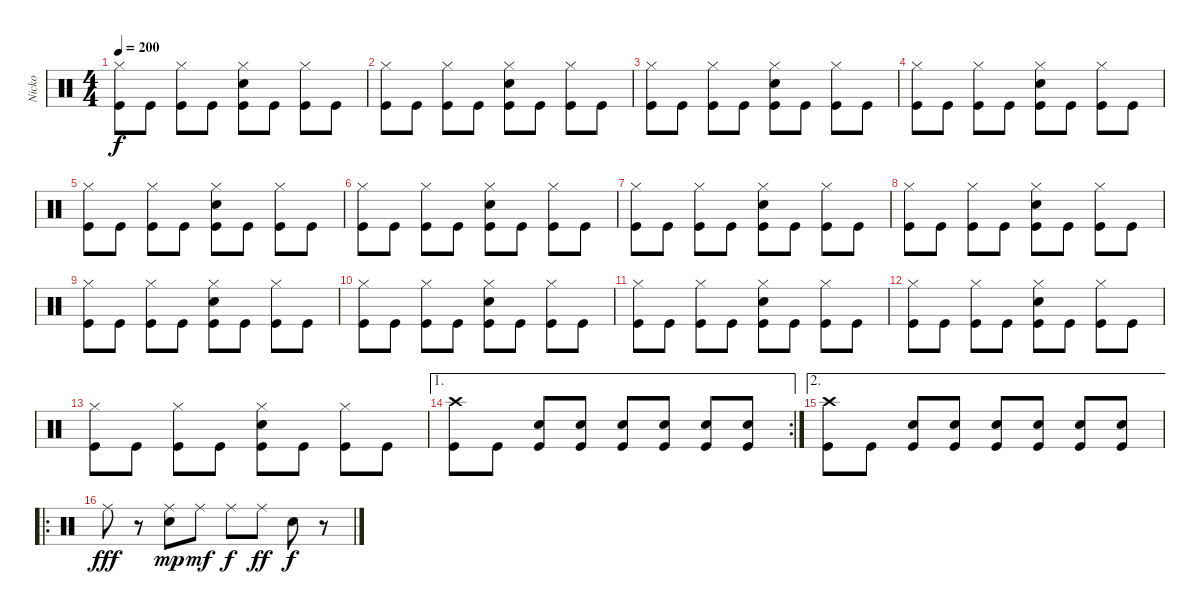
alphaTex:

\track ("Nicko" "Nicko") {instrument percussion}
\staff {score}
\articulation defaults
\ts (4 4)
\tempo 200
\clef neutral
\ks c
("Hi-Hat (closed)" "Kick (hit)").8{dy f} "Kick (hit)".8 ("Hi-Hat (closed)" "Kick (hit)").8 "Kick (hit)".8 ("Hi-Hat (closed)" "Electric Snare (hit)" "Kick (hit)").8 "Kick (hit)".8 ("Hi-Hat (closed)" "Kick (hit)").8 "Kick (hit)".8 |
("Hi-Hat (closed)" "Kick (hit)").8 "Kick (hit)".8 ("Hi-Hat (closed)" "Kick (hit)").8 "Kick (hit)".8 ("Hi-Hat (closed)" "Electric Snare (hit)" "Kick (hit)").8 "Kick (hit)".8 ("Hi-Hat (closed)" "Kick (hit)").8 "Kick (hit)".8 |
("Hi-Hat (closed)" "Kick (hit)").8 "Kick (hit)".8 ("Hi-Hat (closed)" "Kick (hit)").8 "Kick (hit)".8 ("Hi-Hat (closed)" "Electric Snare (hit)" "Kick (hit)").8 "Kick (hit)".8 ("Hi-Hat (closed)" "Kick (hit)").8 "Kick (hit)".8 |
("Hi-Hat (closed)" "Kick (hit)").8 "Kick (hit)".8 ("Hi-Hat (closed)" "Kick (hit)").8 "Kick (hit)".8 ("Hi-Hat (closed)" "Electric Snare (hit)" "Kick (hit)").8 "Kick (hit)".8 ("Hi-Hat (closed)" "Kick (hit)").8 "Kick (hit)".8 |
("Hi-Hat (closed)" "Kick (hit)").8 "Kick (hit)".8 ("Hi-Hat (closed)" "Kick (hit)").8 "Kick (hit)".8 ("Hi-Hat (closed)" "Electric Snare (hit)" "Kick (hit)").8 "Kick (hit)".8 ("Hi-Hat (closed)" "Kick (hit)").8 "Kick (hit)".8 |
("Hi-Hat (closed)" "Kick (hit)").8 "Kick (hit)".8 ("Hi-Hat (closed)" "Kick (hit)").8 "Kick (hit)".8 ("Hi-Hat (closed)" "Electric Snare (hit)" "Kick (hit)").8 "Kick (hit)".8 ("Hi-Hat (closed)" "Kick (hit)").8 "Kick (hit)".8 |
("Hi-Hat (closed)" "Kick (hit)").8 "Kick (hit)".8 ("Hi-Hat (closed)" "Kick (hit)").8 "Kick (hit)".8 ("Hi-Hat (closed)" "Electric Snare (hit)" "Kick (hit)").8 "Kick (hit)".8 ("Hi-Hat (closed)" "Kick (hit)").8 "Kick (hit)".8 |
("Hi-Hat (closed)" "Kick (hit)").8 "Kick (hit)".8 ("Hi-Hat (closed)" "Kick (hit)").8 "Kick (hit)".8 ("Hi-Hat (closed)" "Electric Snare (hit)" "Kick (hit)").8 "Kick (hit)".8 ("Hi-Hat (closed)" "Kick (hit)").8 "Kick (hit)".8 |
("Hi-Hat (closed)" "Kick (hit)").8 "Kick (hit)".8 ("Hi-Hat (closed)" "Kick (hit)").8 "Kick (hit)".8 ("Hi-Hat (closed)" "Electric Snare (hit)" "Kick (hit)").8 "Kick (hit)".8 ("Hi-Hat (closed)" "Kick (hit)").8 "Kick (hit)".8 |
("Hi-Hat (closed)" "Kick (hit)").8 "Kick (hit)".8 ("Hi-Hat (closed)" "Kick (hit)").8 "Kick (hit)".8 ("Hi-Hat (closed)" "Electric Snare (hit)" "Kick (hit)").8 "Kick (hit)".8 ("Hi-Hat (closed)" "Kick (hit)").8 "Kick (hit)".8 |
("Hi-Hat (closed)" "Kick (hit)").8 "Kick (hit)".8 ("Hi-Hat (closed)" "Kick (hit)").8 "Kick (hit)".8 ("Hi-Hat (closed)" "Electric Snare (hit)" "Kick (hit)").8 "Kick (hit)".8 ("Hi-Hat (closed)" "Kick (hit)").8 "Kick (hit)".8 |
("Hi-Hat (closed)" "Kick (hit)").8 "Kick (hit)".8 ("Hi-Hat (closed)" "Kick (hit)").8 "Kick (hit)".8 ("Hi-Hat (closed)" "Electric Snare (hit)" "Kick (hit)").8 "Kick (hit)".8 ("Hi-Hat (closed)" "Kick (hit)").8 "Kick (hit)".8 |
("Hi-Hat (closed)" "Kick (hit)").8 "Kick (hit)".8 ("Hi-Hat (closed)" "Kick (hit)").8 "Kick (hit)".8 ("Hi-Hat (closed)" "Electric Snare (hit)" "Kick (hit)").8 "Kick (hit)".8 ("Hi-Hat (closed)" "Kick (hit)").8 "Kick (hit)".8 |
\ae 1
\rc 2
("Crash high (hit)" "Kick (hit)").8 "Kick (hit)".8 ("Electric Snare (hit)" "Kick (hit)").8 ("Electric Snare (hit)" "Kick (hit)").8 ("Electric Snare (hit)" "Kick (hit)").8 ("Electric Snare (hit)" "Kick (hit)").8 ("Electric Snare (hit)" "Kick (hit)").8 ("Electric Snare (hit)" "Kick (hit)").8 |
\ae 2
("Crash high (hit)" "Kick (hit)").8 "Kick (hit)".8 ("Electric Snare (hit)" "Kick (hit)").8 ("Electric Snare (hit)" "Kick (hit)").8 ("Electric Snare (hit)" "Kick (hit)").8 ("Electric Snare (hit)" "Kick (hit)").8 ("Electric Snare (hit)" "Kick (hit)").8 ("Electric Snare (hit)" "Kick (hit)").8 |
\ro "Ride (middle)".8{dy fff}
r.8 ("Ride (middle)" "Electric Snare (hit)").8{dy mp} "Ride (middle)".8{dy mf} "Ride (middle)".8{dy f} "Ride (middle)".8{dy ff} "Electric Snare (hit)".8{dy f} r.8
